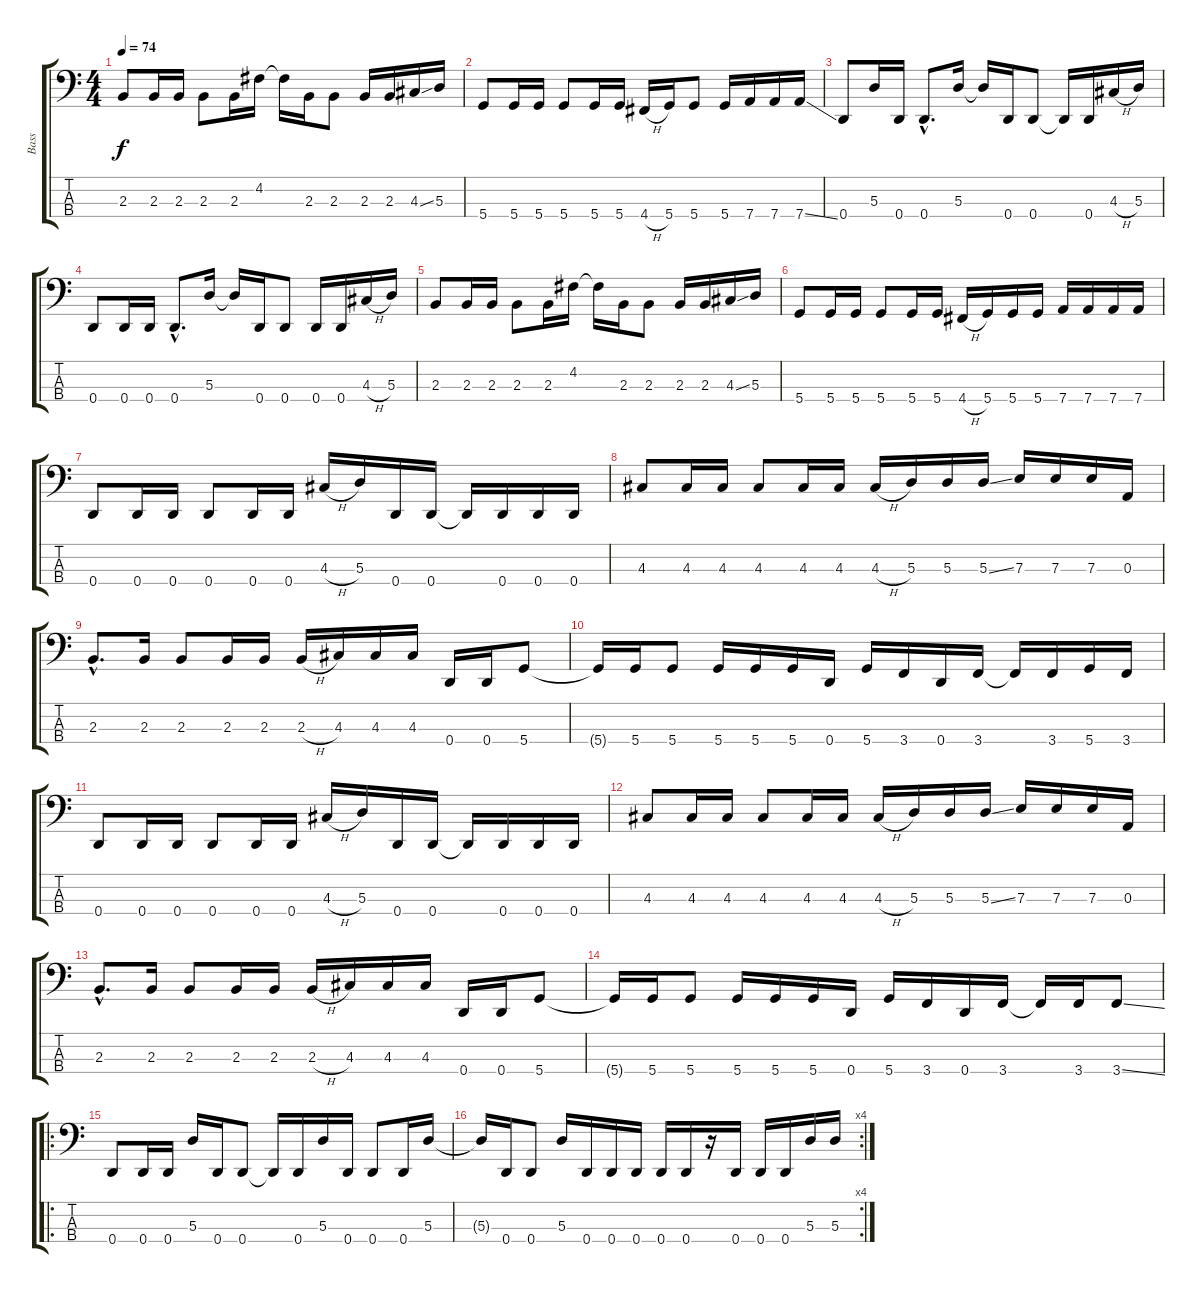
\track ("Bass" "Bass") {instrument electricbassfinger}
\staff {score tabs}
\tuning (G2 D2 A1 D1) {hide}
\ts (4 4)
\tempo 74
\clef f4
\ks c
2.3.8{dy f} 2.3.16 2.3.16 2.3.8 2.3.16 4.2.16 4.2{t}.16 2.3.16 2.3.8 2.3.16 2.3.16 4.3{ss}.16 5.3.16 |
5.4.8 5.4.16 5.4.16 5.4.8 5.4.16 5.4.16 4.4{h}.16 5.4.16 5.4.8 5.4.16 7.4.16 7.4.16 7.4{ss}.16 |
0.4.8 5.3.16 0.4.16 0.4{hac}.8{d} 5.3.16 5.3{t}.16 0.4.16 0.4.8 0.4{t}.16 0.4.16 4.3{h}.16 5.3.16 |
0.4.8 0.4.16 0.4.16 0.4{hac}.8{d} 5.3.16 5.3{t}.16 0.4.16 0.4.8 0.4.16 0.4.16 4.3{h}.16 5.3.16 |
2.3.8 2.3.16 2.3.16 2.3.8 2.3.16 4.2.16 4.2{t}.16 2.3.16 2.3.8 2.3.16 2.3.16 4.3{ss}.16 5.3.16 |
5.4.8 5.4.16 5.4.16 5.4.8 5.4.16 5.4.16 4.4{h}.16 5.4.16 5.4.16 5.4.16 7.4.16 7.4.16 7.4.16 7.4.16 |
0.4.8 0.4.16 0.4.16 0.4.8 0.4.16 0.4.16 4.3{h}.16 5.3.16 0.4.16 0.4.16 0.4{t}.16 0.4.16 0.4.16 0.4.16 |
4.3.8 4.3.16 4.3.16 4.3.8 4.3.16 4.3.16 4.3{h}.16 5.3.16 5.3.16 5.3{ss}.16 7.3.16 7.3.16 7.3.16 0.3.16 |
2.3{hac}.8{d} 2.3.16 2.3.8 2.3.16 2.3.16 2.3{h}.16 4.3.16 4.3.16 4.3.16 0.4.16 0.4.16 5.4.8 |
5.4{t}.16 5.4.16 5.4.8 5.4.16 5.4.16 5.4.16 0.4.16 5.4.16 3.4.16 0.4.16 3.4.16 3.4{t}.16 3.4.16 5.4.16 3.4.16 |
0.4.8 0.4.16 0.4.16 0.4.8 0.4.16 0.4.16 4.3{h}.16 5.3.16 0.4.16 0.4.16 0.4{t}.16 0.4.16 0.4.16 0.4.16 |
4.3.8 4.3.16 4.3.16 4.3.8 4.3.16 4.3.16 4.3{h}.16 5.3.16 5.3.16 5.3{ss}.16 7.3.16 7.3.16 7.3.16 0.3.16 |
2.3{hac}.8{d} 2.3.16 2.3.8 2.3.16 2.3.16 2.3{h}.16 4.3.16 4.3.16 4.3.16 0.4.16 0.4.16 5.4.8 |
5.4{t}.16 5.4.16 5.4.8 5.4.16 5.4.16 5.4.16 0.4.16 5.4.16 3.4.16 0.4.16 3.4.16 3.4{t}.16 3.4.16 3.4{ss}.8 |
\ro
0.4.8 0.4.16 0.4.16 5.3.16 0.4.16 0.4.8 0.4{t}.16 0.4.16 5.3.16 0.4.16 0.4.8 0.4.16 5.3.16 |
\rc 4
5.3{t}.16 0.4.16 0.4.8 5.3.16 0.4.16 0.4.16 0.4.16 0.4.16 0.4.16 r.16 0.4.16 0.4.16 0.4.16 5.3.16 5.3.16
